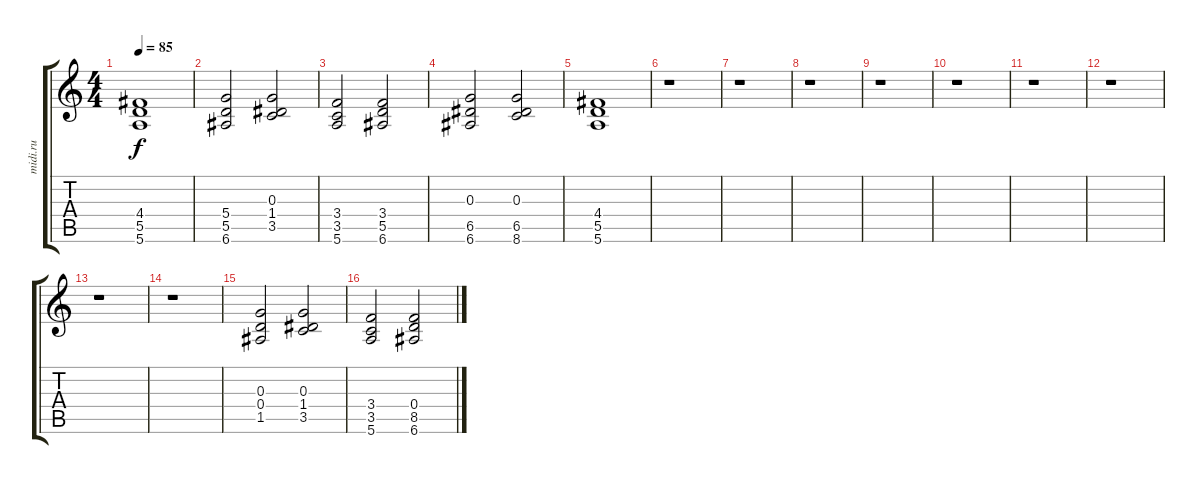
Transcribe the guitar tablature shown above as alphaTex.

\track ("midi.ru" "midi.ru") {instrument overdrivenguitar}
\staff {score tabs}
\tuning (E4 B3 G3 D3 A2 E2) {hide}
\ts (4 4)
\tempo 85
\clef g2
\ks c
(4.4 5.5 5.6).1{dy f} |
(5.4 5.5 6.6).2 (0.3 1.4 3.5).2 |
(3.4 3.5 5.6).2 (3.4 5.5 6.6).2 |
(0.3 6.5 6.6).2 (0.3 6.5 8.6).2 |
(4.4 5.5 5.6).1 |
r.1 |
r.1 |
r.1 |
r.1 |
r.1 |
r.1 |
r.1 |
r.1 |
r.1 |
(0.3 0.4 1.5).2 (0.3 1.4 3.5).2 |
(3.4 3.5 5.6).2 (0.4 8.5 6.6).2
